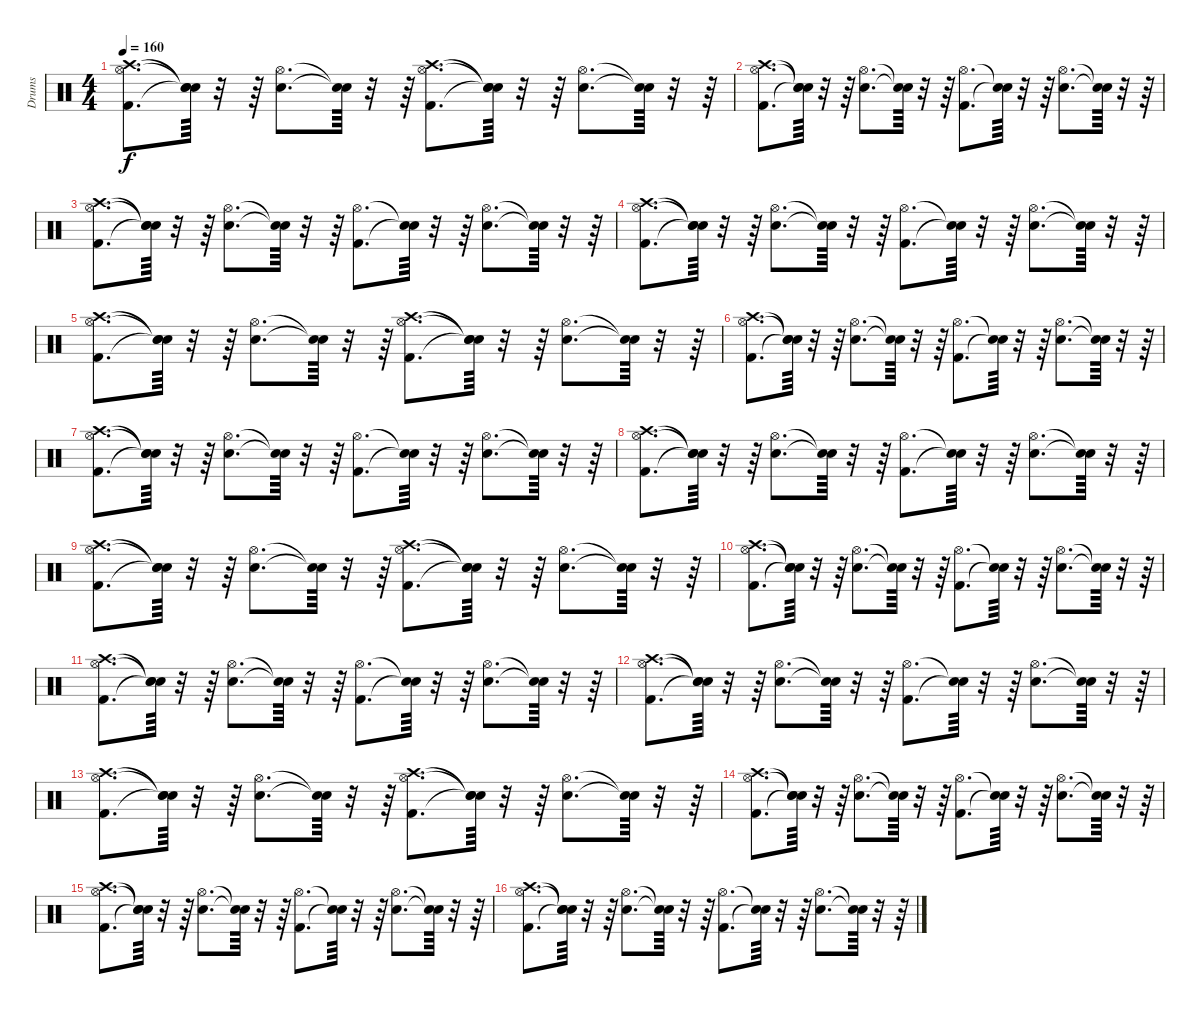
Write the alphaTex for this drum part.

\track ("Drums" "Drums") {instrument percussion}
\staff {score}
\articulation defaults
\ts (4 4)
\tempo 160
\clef neutral
\ks c
("Kick (hit) 2" "Hi-Hat (open)" "Crash high (hit)").8{d dy f} ("Snare (hit)"{t} "Snare (hit)"{t} "Snare (hit)"{t}).64 r.32 r.64 ("Snare (hit) 2" "Hi-Hat (open)").8{d} ("Snare (hit)"{t} "Snare (hit)"{t}).64 r.32 r.64 ("Kick (hit) 2" "Hi-Hat (open)" "Crash high (hit)").8{d} ("Snare (hit)"{t} "Snare (hit)"{t} "Snare (hit)"{t}).64 r.32 r.64 ("Snare (hit) 2" "Hi-Hat (open)").8{d} ("Snare (hit)"{t} "Snare (hit)"{t}).64 r.32 r.64 |
("Kick (hit) 2" "Hi-Hat (open)" "Crash high (hit)").8{d} ("Snare (hit)"{t} "Snare (hit)"{t} "Snare (hit)"{t}).64 r.32 r.64 ("Snare (hit) 2" "Hi-Hat (open)").8{d} ("Snare (hit)"{t} "Snare (hit)"{t}).64 r.32 r.64 ("Kick (hit) 2" "Hi-Hat (open)").8{d} ("Snare (hit)"{t} "Snare (hit)"{t}).64 r.32 r.64 ("Snare (hit) 2" "Hi-Hat (open)").8{d} ("Snare (hit)"{t} "Snare (hit)"{t}).64 r.32 r.64 |
("Kick (hit) 2" "Hi-Hat (open)" "Crash high (hit)").8{d} ("Snare (hit)"{t} "Snare (hit)"{t} "Snare (hit)"{t}).64 r.32 r.64 ("Snare (hit) 2" "Hi-Hat (open)").8{d} ("Snare (hit)"{t} "Snare (hit)"{t}).64 r.32 r.64 ("Kick (hit) 2" "Hi-Hat (open)").8{d} ("Snare (hit)"{t} "Snare (hit)"{t}).64 r.32 r.64 ("Snare (hit) 2" "Hi-Hat (open)").8{d} ("Snare (hit)"{t} "Snare (hit)"{t}).64 r.32 r.64 |
("Kick (hit) 2" "Hi-Hat (open)" "Crash high (hit)").8{d} ("Snare (hit)"{t} "Snare (hit)"{t} "Snare (hit)"{t}).64 r.32 r.64 ("Snare (hit) 2" "Hi-Hat (open)").8{d} ("Snare (hit)"{t} "Snare (hit)"{t}).64 r.32 r.64 ("Kick (hit) 2" "Hi-Hat (open)").8{d} ("Snare (hit)"{t} "Snare (hit)"{t}).64 r.32 r.64 ("Snare (hit) 2" "Hi-Hat (open)").8{d} ("Snare (hit)"{t} "Snare (hit)"{t}).64 r.32 r.64 |
("Kick (hit) 2" "Hi-Hat (open)" "Crash high (hit)").8{d} ("Snare (hit)"{t} "Snare (hit)"{t} "Snare (hit)"{t}).64 r.32 r.64 ("Snare (hit) 2" "Hi-Hat (open)").8{d} ("Snare (hit)"{t} "Snare (hit)"{t}).64 r.32 r.64 ("Kick (hit) 2" "Hi-Hat (open)" "Crash high (hit)").8{d} ("Snare (hit)"{t} "Snare (hit)"{t} "Snare (hit)"{t}).64 r.32 r.64 ("Snare (hit) 2" "Hi-Hat (open)").8{d} ("Snare (hit)"{t} "Snare (hit)"{t}).64 r.32 r.64 |
("Kick (hit) 2" "Hi-Hat (open)" "Crash high (hit)").8{d} ("Snare (hit)"{t} "Snare (hit)"{t} "Snare (hit)"{t}).64 r.32 r.64 ("Snare (hit) 2" "Hi-Hat (open)").8{d} ("Snare (hit)"{t} "Snare (hit)"{t}).64 r.32 r.64 ("Kick (hit) 2" "Hi-Hat (open)").8{d} ("Snare (hit)"{t} "Snare (hit)"{t}).64 r.32 r.64 ("Snare (hit) 2" "Hi-Hat (open)").8{d} ("Snare (hit)"{t} "Snare (hit)"{t}).64 r.32 r.64 |
("Kick (hit) 2" "Hi-Hat (open)" "Crash high (hit)").8{d} ("Snare (hit)"{t} "Snare (hit)"{t} "Snare (hit)"{t}).64 r.32 r.64 ("Snare (hit) 2" "Hi-Hat (open)").8{d} ("Snare (hit)"{t} "Snare (hit)"{t}).64 r.32 r.64 ("Kick (hit) 2" "Hi-Hat (open)").8{d} ("Snare (hit)"{t} "Snare (hit)"{t}).64 r.32 r.64 ("Snare (hit) 2" "Hi-Hat (open)").8{d} ("Snare (hit)"{t} "Snare (hit)"{t}).64 r.32 r.64 |
("Kick (hit) 2" "Hi-Hat (open)" "Crash high (hit)").8{d} ("Snare (hit)"{t} "Snare (hit)"{t} "Snare (hit)"{t}).64 r.32 r.64 ("Snare (hit) 2" "Hi-Hat (open)").8{d} ("Snare (hit)"{t} "Snare (hit)"{t}).64 r.32 r.64 ("Kick (hit) 2" "Hi-Hat (open)").8{d} ("Snare (hit)"{t} "Snare (hit)"{t}).64 r.32 r.64 ("Snare (hit) 2" "Hi-Hat (open)").8{d} ("Snare (hit)"{t} "Snare (hit)"{t}).64 r.32 r.64 |
("Kick (hit) 2" "Hi-Hat (open)" "Crash high (hit)").8{d} ("Snare (hit)"{t} "Snare (hit)"{t} "Snare (hit)"{t}).64 r.32 r.64 ("Snare (hit) 2" "Hi-Hat (open)").8{d} ("Snare (hit)"{t} "Snare (hit)"{t}).64 r.32 r.64 ("Kick (hit) 2" "Hi-Hat (open)" "Crash high (hit)").8{d} ("Snare (hit)"{t} "Snare (hit)"{t} "Snare (hit)"{t}).64 r.32 r.64 ("Snare (hit) 2" "Hi-Hat (open)").8{d} ("Snare (hit)"{t} "Snare (hit)"{t}).64 r.32 r.64 |
("Kick (hit) 2" "Hi-Hat (open)" "Crash high (hit)").8{d} ("Snare (hit)"{t} "Snare (hit)"{t} "Snare (hit)"{t}).64 r.32 r.64 ("Snare (hit) 2" "Hi-Hat (open)").8{d} ("Snare (hit)"{t} "Snare (hit)"{t}).64 r.32 r.64 ("Kick (hit) 2" "Hi-Hat (open)").8{d} ("Snare (hit)"{t} "Snare (hit)"{t}).64 r.32 r.64 ("Snare (hit) 2" "Hi-Hat (open)").8{d} ("Snare (hit)"{t} "Snare (hit)"{t}).64 r.32 r.64 |
("Kick (hit) 2" "Hi-Hat (open)" "Crash high (hit)").8{d} ("Snare (hit)"{t} "Snare (hit)"{t} "Snare (hit)"{t}).64 r.32 r.64 ("Snare (hit) 2" "Hi-Hat (open)").8{d} ("Snare (hit)"{t} "Snare (hit)"{t}).64 r.32 r.64 ("Kick (hit) 2" "Hi-Hat (open)").8{d} ("Snare (hit)"{t} "Snare (hit)"{t}).64 r.32 r.64 ("Snare (hit) 2" "Hi-Hat (open)").8{d} ("Snare (hit)"{t} "Snare (hit)"{t}).64 r.32 r.64 |
("Kick (hit) 2" "Hi-Hat (open)" "Crash high (hit)").8{d} ("Snare (hit)"{t} "Snare (hit)"{t} "Snare (hit)"{t}).64 r.32 r.64 ("Snare (hit) 2" "Hi-Hat (open)").8{d} ("Snare (hit)"{t} "Snare (hit)"{t}).64 r.32 r.64 ("Kick (hit) 2" "Hi-Hat (open)").8{d} ("Snare (hit)"{t} "Snare (hit)"{t}).64 r.32 r.64 ("Snare (hit) 2" "Hi-Hat (open)").8{d} ("Snare (hit)"{t} "Snare (hit)"{t}).64 r.32 r.64 |
("Kick (hit) 2" "Hi-Hat (open)" "Crash high (hit)").8{d} ("Snare (hit)"{t} "Snare (hit)"{t} "Snare (hit)"{t}).64 r.32 r.64 ("Snare (hit) 2" "Hi-Hat (open)").8{d} ("Snare (hit)"{t} "Snare (hit)"{t}).64 r.32 r.64 ("Kick (hit) 2" "Hi-Hat (open)" "Crash high (hit)").8{d} ("Snare (hit)"{t} "Snare (hit)"{t} "Snare (hit)"{t}).64 r.32 r.64 ("Snare (hit) 2" "Hi-Hat (open)").8{d} ("Snare (hit)"{t} "Snare (hit)"{t}).64 r.32 r.64 |
("Kick (hit) 2" "Hi-Hat (open)" "Crash high (hit)").8{d} ("Snare (hit)"{t} "Snare (hit)"{t} "Snare (hit)"{t}).64 r.32 r.64 ("Snare (hit) 2" "Hi-Hat (open)").8{d} ("Snare (hit)"{t} "Snare (hit)"{t}).64 r.32 r.64 ("Kick (hit) 2" "Hi-Hat (open)").8{d} ("Snare (hit)"{t} "Snare (hit)"{t}).64 r.32 r.64 ("Snare (hit) 2" "Hi-Hat (open)").8{d} ("Snare (hit)"{t} "Snare (hit)"{t}).64 r.32 r.64 |
("Kick (hit) 2" "Hi-Hat (open)" "Crash high (hit)").8{d} ("Snare (hit)"{t} "Snare (hit)"{t} "Snare (hit)"{t}).64 r.32 r.64 ("Snare (hit) 2" "Hi-Hat (open)").8{d} ("Snare (hit)"{t} "Snare (hit)"{t}).64 r.32 r.64 ("Kick (hit) 2" "Hi-Hat (open)").8{d} ("Snare (hit)"{t} "Snare (hit)"{t}).64 r.32 r.64 ("Snare (hit) 2" "Hi-Hat (open)").8{d} ("Snare (hit)"{t} "Snare (hit)"{t}).64 r.32 r.64 |
("Kick (hit) 2" "Hi-Hat (open)" "Crash high (hit)").8{d} ("Snare (hit)"{t} "Snare (hit)"{t} "Snare (hit)"{t}).64 r.32 r.64 ("Snare (hit) 2" "Hi-Hat (open)").8{d} ("Snare (hit)"{t} "Snare (hit)"{t}).64 r.32 r.64 ("Kick (hit) 2" "Hi-Hat (open)").8{d} ("Snare (hit)"{t} "Snare (hit)"{t}).64 r.32 r.64 ("Snare (hit) 2" "Hi-Hat (open)").8{d} ("Snare (hit)"{t} "Snare (hit)"{t}).64 r.32 r.64
